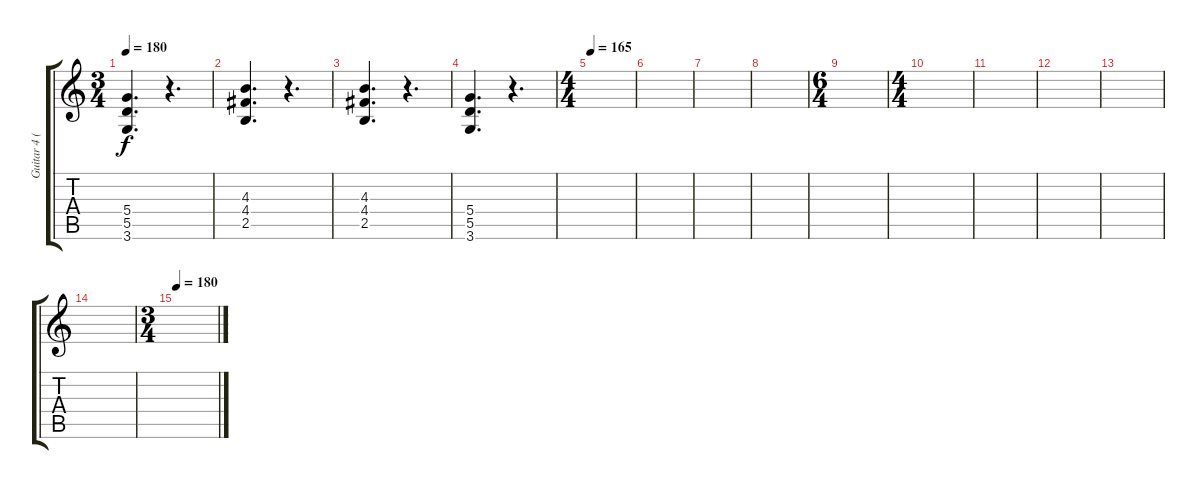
\track ("Guitar 4 (fill/left)" "Guitar 4 (") {instrument distortionguitar}
\staff {score tabs}
\tuning (E4 B3 G3 D3 A2 E2) {hide}
\ts (3 4)
\tempo 180
\clef g2
\ks c
(5.4 5.5 3.6).4{d dy f} r.4{d} |
(4.3 4.4 2.5).4{d} r.4{d} |
(4.3 4.4 2.5).4{d} r.4{d} |
(5.4 5.5 3.6).4{d} r.4{d} |
\ts (4 4)
\tempo 165
|
|
|
|
\ts (6 4)
|
\ts (4 4)
|
|
|
|
|
\ts (3 4)
\tempo 180
